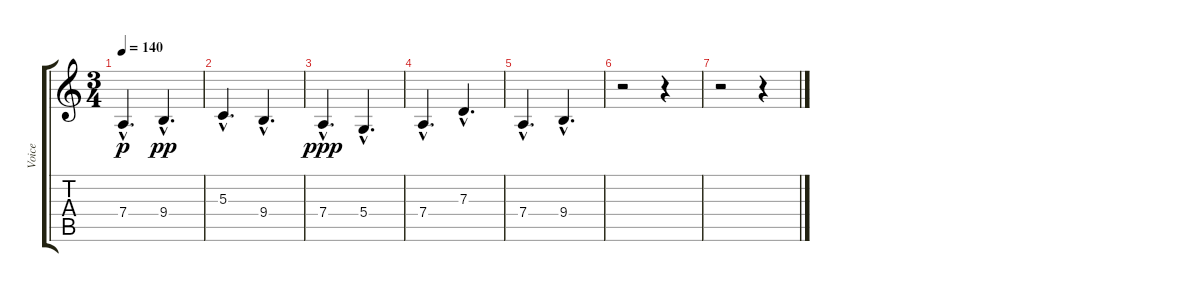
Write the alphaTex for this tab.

\track ("Voice" "Voice") {instrument tenorsax}
\staff {score tabs}
\tuning (E4 B3 G3 D3 A2 E2) {hide}
\ts (3 4)
\tempo 140
\clef g2
\ks c
7.4{hac}.4{d dy p} 9.4{hac}.4{d dy pp} |
5.3{hac}.4{d} 9.4{hac}.4{d} |
7.4{hac}.4{d dy ppp} 5.4{hac}.4{d} |
7.4{hac}.4{d} 7.3{hac}.4{d} |
7.4{hac}.4{d} 9.4{hac}.4{d} |
r.2 r.4 |
r.2 r.4
